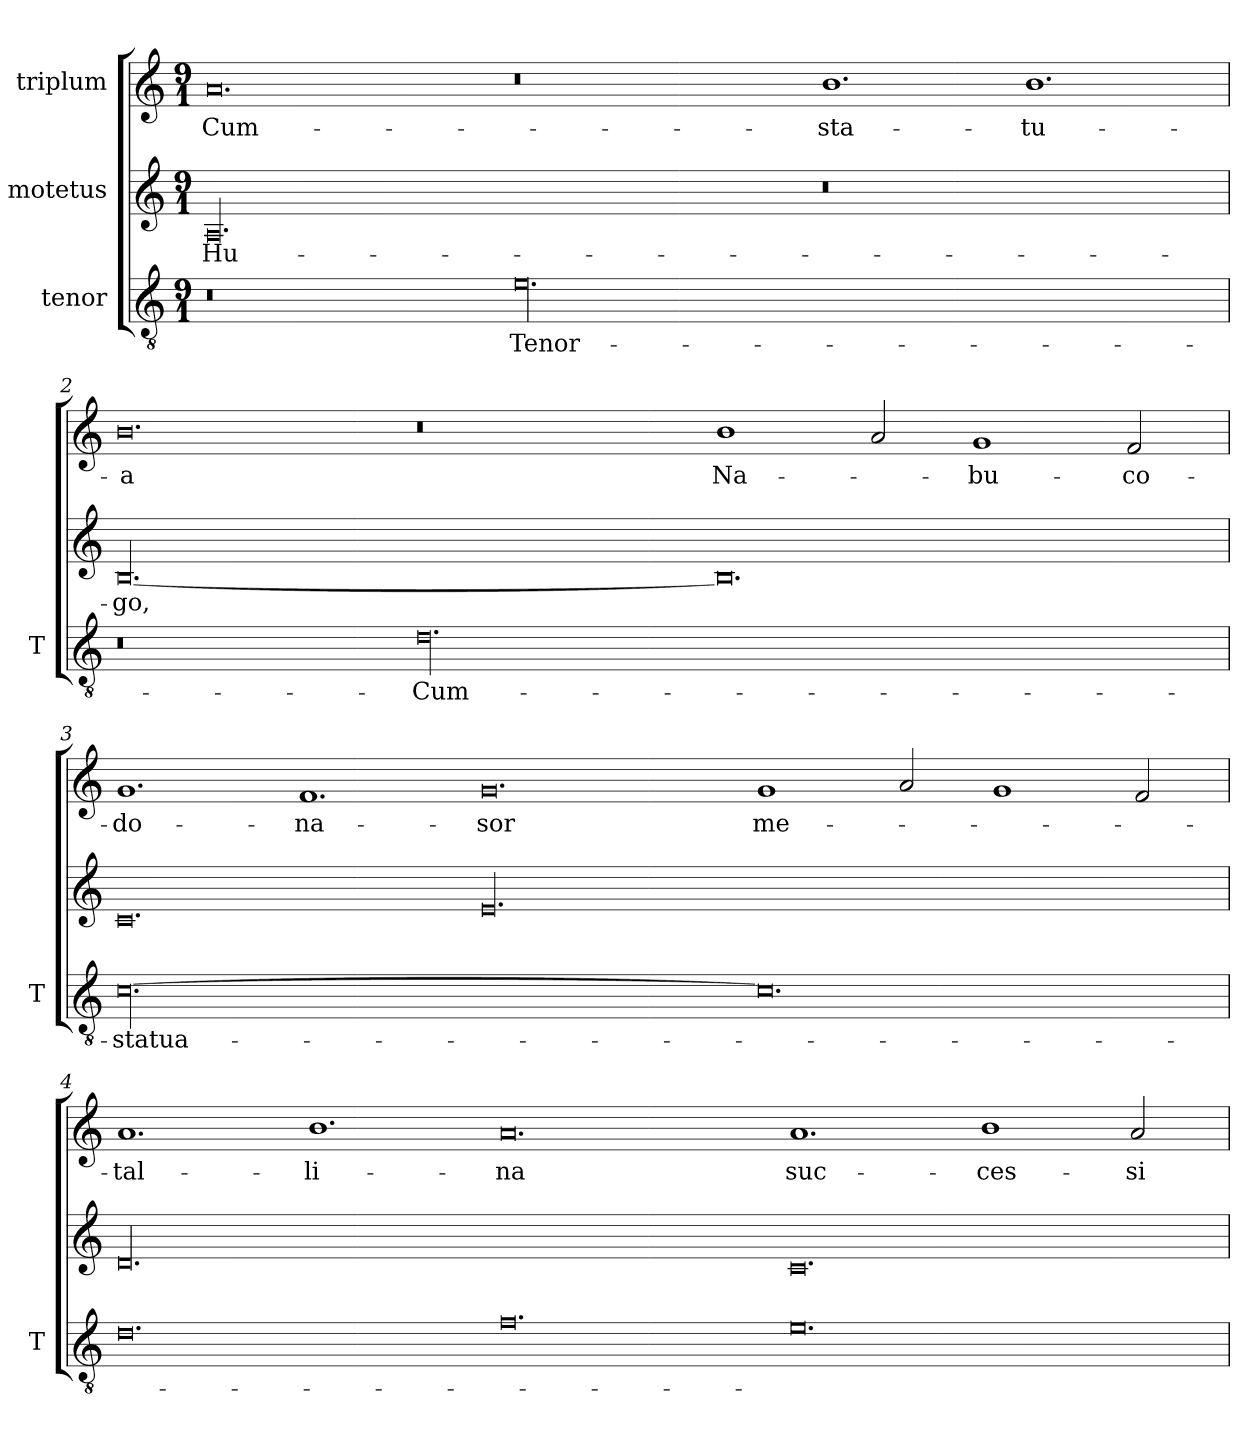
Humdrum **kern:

**kern	**text	**kern	**text	**kern	**text
*part3	*part3	*part2	*part2	*part1	*part1
*staff3	*staff3	*staff2	*staff2	*staff1	*staff1
*I"tenor	*	*I"motetus	*	*I"triplum	*
*I'T	*	*	*	*	*
*clefGv2	*	*clefG2	*	*clefG2	*
*k[]	*	*k[]	*	*k[]	*
*C:	*	*C:	*	*C:	*
*M9/1	*	*M9/1	*	*M9/1	*
=1	=1	=1	=1	=1	=1
0.r	.	00.A/	Hu-	0.a/	Cum-
00.e\	Tenor-	.	.	0.r	.
.	.	0.r	.	1.b\	sta-
.	.	.	.	1.b\	-tu-
=2	=2	=2	=2	=2	=2
0.r	.	[00.B/	-go,	0.b\	-a
00.d\	Cum-	.	.	0.r	.
.	.	0.B/]	.	1b\	Na-
.	.	.	.	2a/	.
.	.	.	.	1g/	-bu-
.	.	.	.	2f/	-co-
=3	=3	=3	=3	=3	=3
[00.c\	statua-	0.c/	.	1.g/	-do-
.	.	.	.	1.f/	-na-
.	.	00.e/	.	0.g/	-sor
0.c\]	.	.	.	1g/	me-
.	.	.	.	2a/	.
.	.	.	.	1g/	.
.	.	.	.	2f/	.
!!LO:LB:g=z
=4	=4	=4	=4	=4	=4
0.d\	.	00.d/	.	1.a/	-tal-
.	.	.	.	1.b\	-li-
0.f\	.	.	.	0.a/	-na
0.e\	.	0.c/	.	1.a/	suc-
.	.	.	.	1b\	-ces-
.	.	.	.	2a/	-si-
=	=	=	=	=	=
*-	*-	*-	*-	*-	*-
